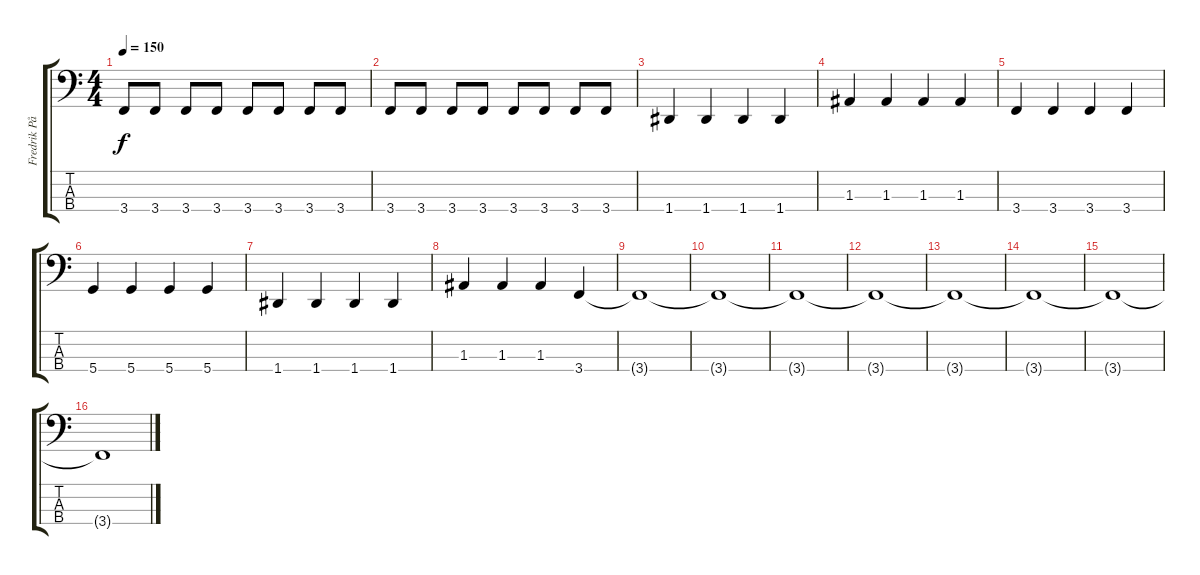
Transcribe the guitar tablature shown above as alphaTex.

\track ("Fredrik Pålsson - Bass guitar" "Fredrik På") {instrument electricbasspick}
\staff {score tabs}
\tuning (G2 D2 A1 D1) {hide}
\ts (4 4)
\tempo 150
\clef f4
\ks c
3.4.8{dy f} 3.4.8 3.4.8 3.4.8 3.4.8 3.4.8 3.4.8 3.4.8 |
3.4.8 3.4.8 3.4.8 3.4.8 3.4.8 3.4.8 3.4.8 3.4.8 |
1.4.4 1.4.4 1.4.4 1.4.4 |
1.3.4 1.3.4 1.3.4 1.3.4 |
3.4.4 3.4.4 3.4.4 3.4.4 |
5.4.4 5.4.4 5.4.4 5.4.4 |
1.4.4 1.4.4 1.4.4 1.4.4 |
1.3.4 1.3.4 1.3.4 3.4.4 |
3.4{t}.1 |
3.4{t}.1 |
3.4{t}.1 |
3.4{t}.1 |
3.4{t}.1 |
3.4{t}.1 |
3.4{t}.1 |
3.4{t}.1
